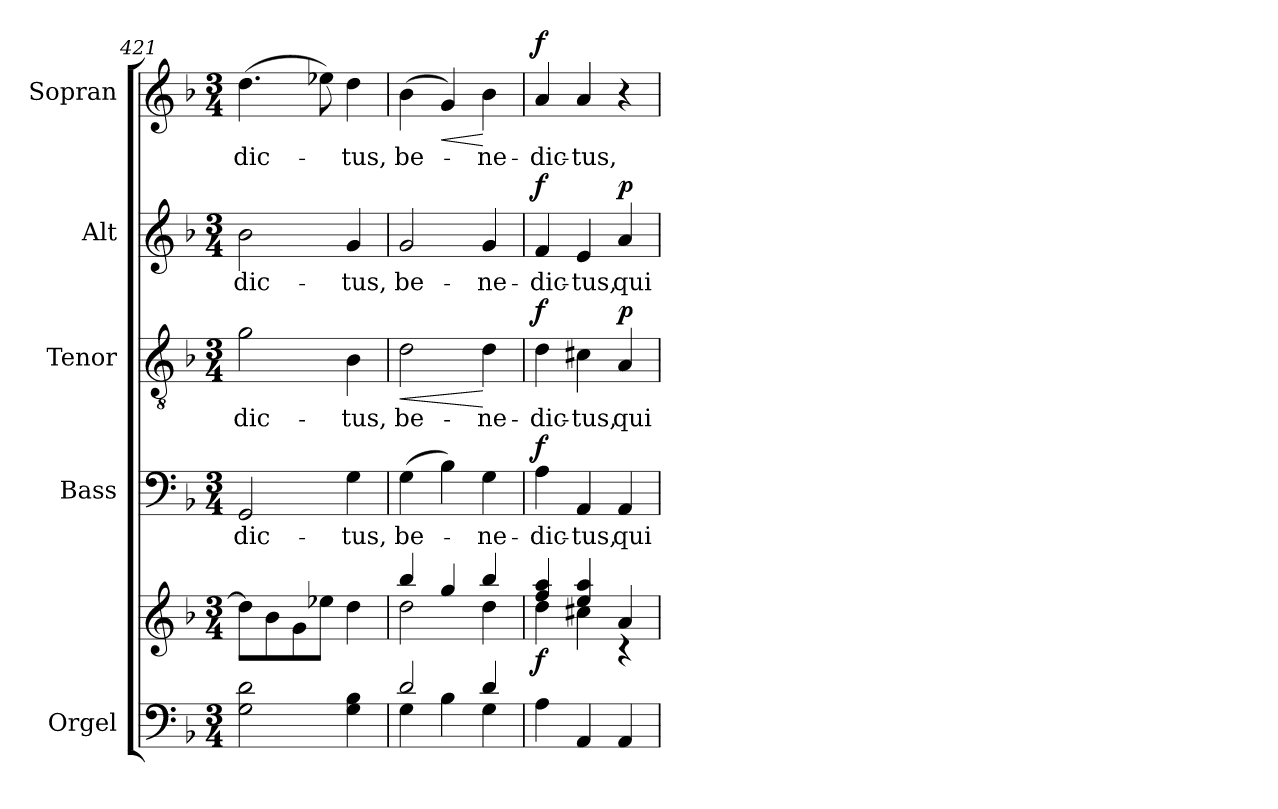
**kern	**kern	**dynam	**kern	**text	**dynam	**kern	**text	**dynam	**kern	**text	**dynam	**kern	**text	**dynam
*part5	*part5	*part5	*part4	*part4	*part4	*part3	*part3	*part3	*part2	*part2	*part2	*part1	*part1	*part1
*staff6	*staff5	*staff5/6	*staff4	*staff4	*staff4	*staff3	*staff3	*staff3	*staff2	*staff2	*staff2	*staff1	*staff1	*staff1
*I"Orgel	*	*	*I"Bass	*	*	*I"Tenor	*	*	*I"Alt	*	*	*I"Sopran	*	*
*I'Org.	*	*	*I'B.	*	*	*I'T.	*	*	*I'A.	*	*	*I'S.	*	*
*clefF4	*clefG2	*	*clefF4	*	*	*clefGv2	*	*	*clefG2	*	*	*clefG2	*	*
*k[b-]	*k[b-]	*	*k[b-]	*	*	*k[b-]	*	*	*k[b-]	*	*	*k[b-]	*	*
*F:	*F:	*	*F:	*	*	*F:	*	*	*F:	*	*	*F:	*	*
*M3/4	*M3/4	*	*M3/4	*	*	*M3/4	*	*	*M3/4	*	*	*M3/4	*	*
=421	=421	=421	=421	=421	=421	=421	=421	=421	=421	=421	=421	=421	=421	=421
!	!	!	!	!LO:LY:b	!	!	!LO:LY:b	!	!	!LO:LY:b	!	!	!LO:LY:b	!
2G\ 2d\	8dd\L]	.	2GG/	-dic-	.	2g\	-dic-	.	2b-\	-dic-	.	(>4.dd\	-dic-	.
.	8b-\	.	.	.	.	.	.	.	.	.	.	.	.	.
.	8g\	.	.	.	.	.	.	.	.	.	.	.	.	.
.	8ee-X\J	.	.	.	.	.	.	.	.	.	.	8ee-X\)	.	.
!	!	!	!	!LO:LY:b	!	!	!LO:LY:b	!	!	!LO:LY:b	!	!	!LO:LY:b	!
4G\ 4B-\	4dd\	.	4G\	-tus,	.	4B-\	-tus,	.	4g/	-tus,	.	4dd\	-tus,	.
=422	=422	=422	=422	=422	=422	=422	=422	=422	=422	=422	=422	=422	=422	=422
*^	*^	*	*	*	*	*	*	*	*	*	*	*	*	*
!	!	!	!	!	!	!LO:LY:b	!	!	!LO:LY:b	!LO:HP:b	!	!LO:LY:b	!	!	!LO:LY:b	!
2d/	4G\	4bb-/	2dd\	.	(>4G\	be-	.	2d\	be-	<	2g/	be-	.	(>4b-\	be-	.
!	!	!	!	!	!	!	!	!	!	!	!	!	!	!	!	!LO:HP:b
.	4B-\	4gg/	.	.	4B-\)	.	.	.	.	.	.	.	.	4g/)	.	<
!	!	!	!	!	!	!LO:LY:b	!	!	!LO:LY:b	!	!	!LO:LY:b	!	!	!LO:LY:b	!
4d/	4G\	4bb-/	4dd\	.	4G\	-ne-	.	4d\	-ne-	[	4g/	-ne-	.	4b-\	-ne-	[
=423	=423	=423	=423	=423	=423	=423	=423	=423	=423	=423	=423	=423	=423	=423	=423	=423
!	!	!	!	!LO:DY:b	!	!LO:LY:b	!LO:DY:a	!	!LO:LY:b	!LO:DY:a	!	!LO:LY:b	!LO:DY:a	!	!LO:LY:b	!LO:DY:a
*v	*v	*	*	*	*	*	*	*	*	*	*	*	*	*	*	*
4A\	4ff/ 4aa/	4dd\	f	4A\	-dic-	f	4d\	-dic-	f	4f/	-dic-	f	4a/	-dic-	f
!	!	!	!	!	!LO:LY:b	!	!	!LO:LY:b	!	!	!LO:LY:b	!	!	!LO:LY:b	!
4AA/	4ee/ 4aa/	4cc#X\	.	4AA/	-tus,	.	4c#X\	-tus,	.	4e/	-tus,	.	4a/	-tus,	.
!	!	!	!	!	!LO:LY:b	!	!	!LO:LY:b	!LO:DY:a	!	!LO:LY:b	!LO:DY:a	!	!	!
4AA/	4a/	4rc	.	4AA/	qui	.	4A/	qui	p	4a/	qui	p	4r	.	.
*	*v	*v	*	*	*	*	*	*	*	*	*	*	*	*	*
=	=	=	=	=	=	=	=	=	=	=	=	=	=	=
*-	*-	*-	*-	*-	*-	*-	*-	*-	*-	*-	*-	*-	*-	*-
